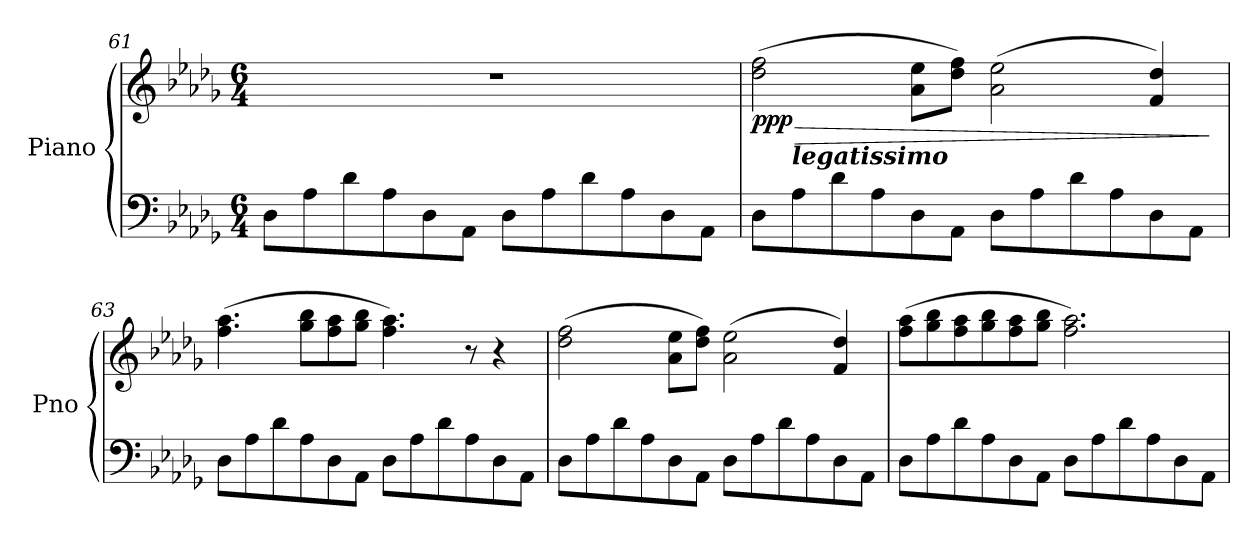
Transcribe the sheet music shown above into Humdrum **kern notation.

**kern	**kern	**dynam
*part1	*part1	*part1
*staff2	*staff1	*staff1/2
*I"Piano	*	*
*I'Pno	*	*
*clefF4	*clefG2	*
*k[b-e-a-d-g-]	*k[b-e-a-d-g-]	*
*M6/4	*M6/4	*
=61	=61	=61
8D-\L	1.r	.
8A-\	.	.
8d-\	.	.
8A-\	.	.
8D-\	.	.
8AA-\J	.	.
8D-\L	.	.
8A-\	.	.
8d-\	.	.
8A-\	.	.
8D-\	.	.
8AA-\J	.	.
=62	=62	=62
!	!	!LO:HP:b
!	!	!LO:DY:n=1:b
8D-\L	(2dd-\ 2ff\	> ppp
!LO:TX:a:Bi:t=legatissimo	!	!
8A-\	.	.
8d-\	.	.
8A-\	.	.
8D-\	8a-\ 8ee-\L	.
8AA-\J	8dd-\ 8ff\J)	.
8D-\L	(2a-\ 2ee-\	.
8A-\	.	.
8d-\	.	.
8A-\	.	.
8D-\	4f/ 4dd-/)	.
8AA-\J	.	.
.	.	]
=63	=63	=63
8D-\L	(4.ff\ 4.aa-\	.
8A-\	.	.
8d-\	.	.
8A-\	8gg-\ 8bb-\L	.
8D-\	8ff\ 8aa-\	.
8AA-\J	8gg-\ 8bb-\J	.
8D-\L	4.ff\ 4.aa-\)	.
8A-\	.	.
8d-\	.	.
8A-\	8r	.
8D-\	4r	.
8AA-\J	.	.
!!LO:LB:g=z
=64	=64	=64
8D-\L	(2dd-\ 2ff\	.
8A-\	.	.
8d-\	.	.
8A-\	.	.
8D-\	8a-\ 8ee-\L	.
8AA-\J	8dd-\ 8ff\J)	.
8D-\L	(2a-\ 2ee-\	.
8A-\	.	.
8d-\	.	.
8A-\	.	.
8D-\	4f/ 4dd-/)	.
8AA-\J	.	.
=65	=65	=65
8D-\L	(8ff\ 8aa-\L	.
8A-\	8gg-\ 8bb-\	.
8d-\	8ff\ 8aa-\	.
8A-\	8gg-\ 8bb-\	.
8D-\	8ff\ 8aa-\	.
8AA-\J	8gg-\ 8bb-\J	.
8D-\L	2.ff\ 2.aa-\)	.
8A-\	.	.
8d-\	.	.
8A-\	.	.
8D-\	.	.
8AA-\J	.	.
=	=	=
*-	*-	*-
